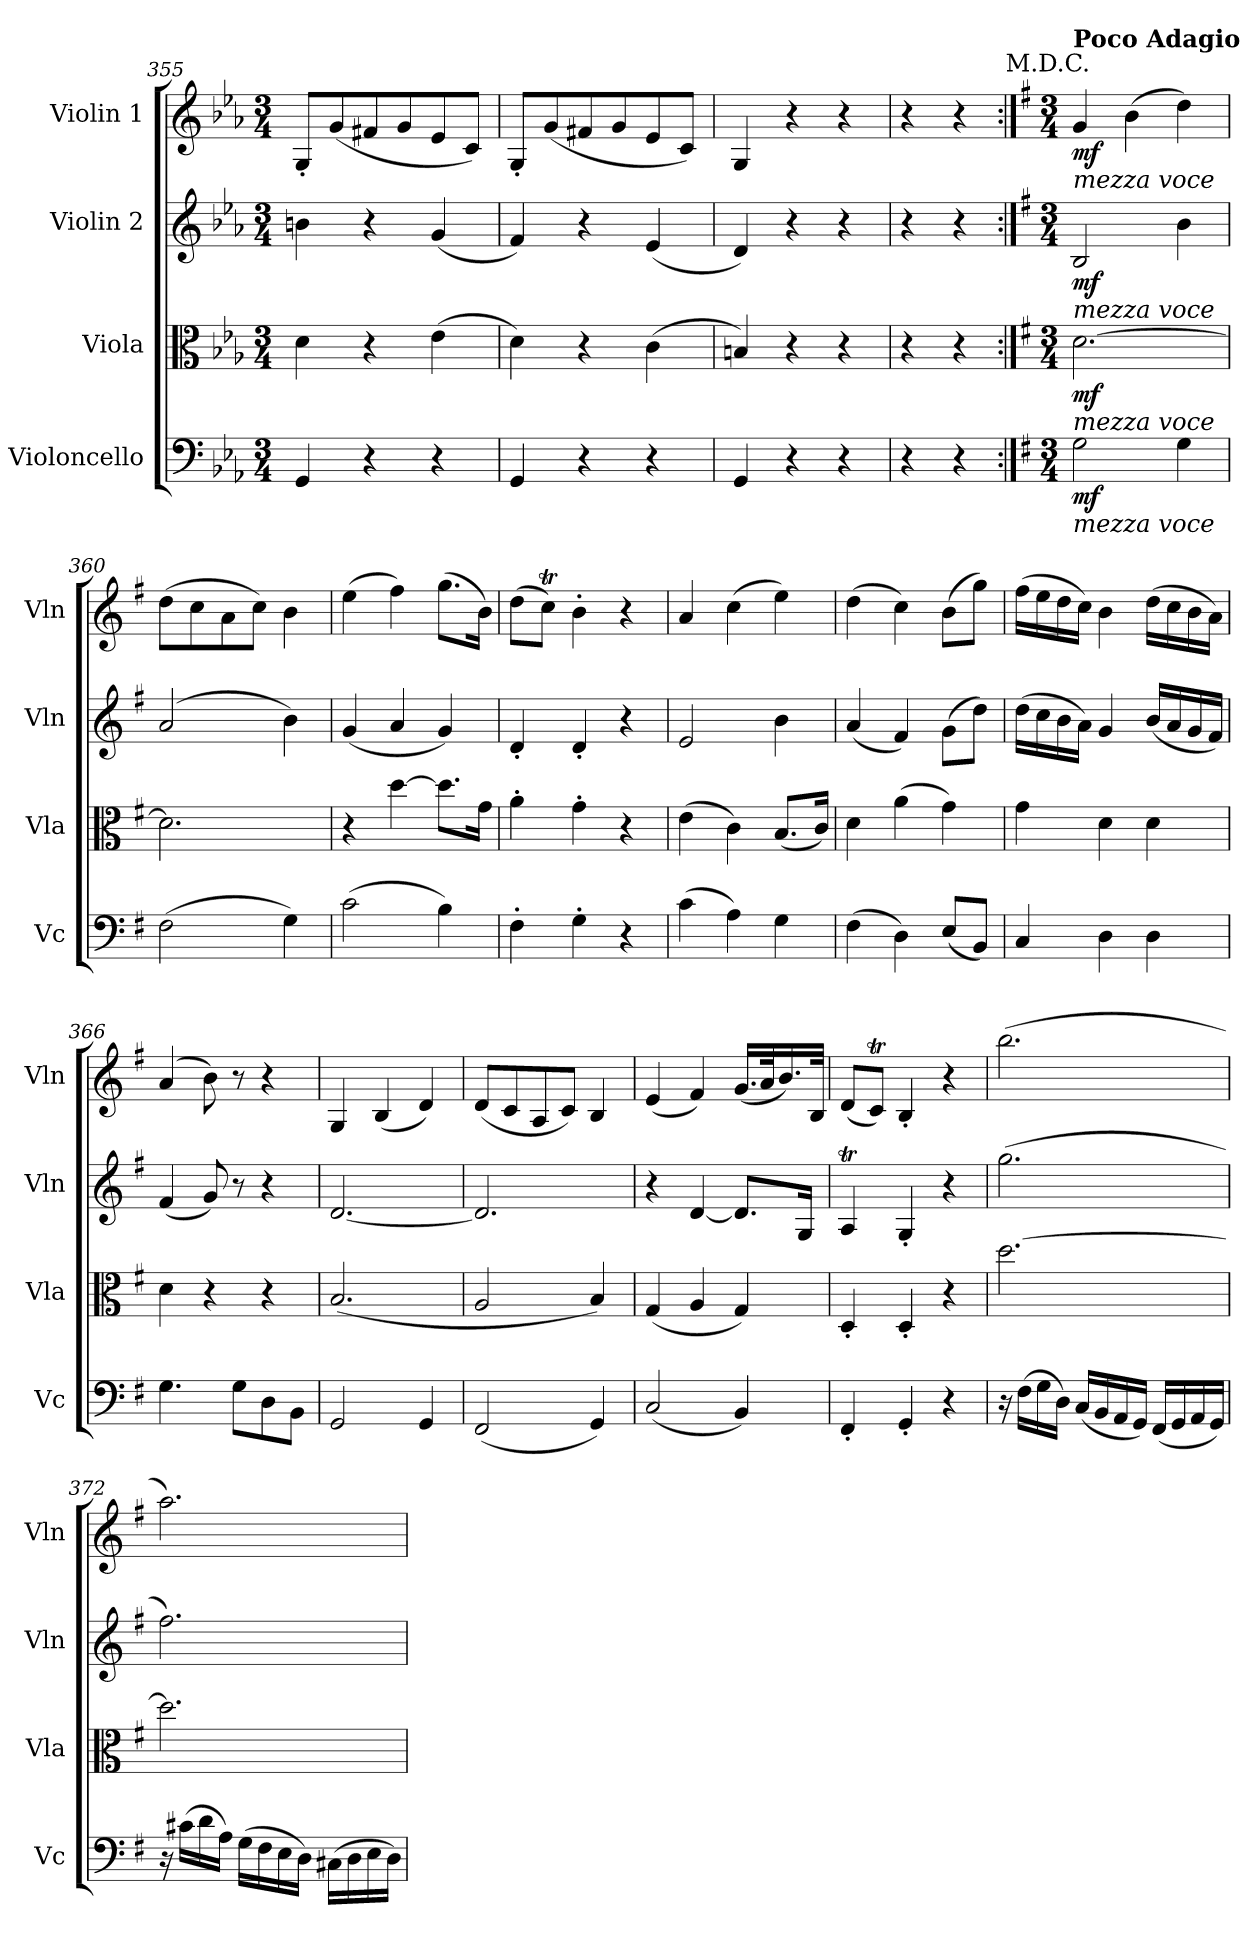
**kern	**dynam	**kern	**dynam	**kern	**dynam	**kern	**dynam
*part4	*part4	*part3	*part3	*part2	*part2	*part1	*part1
*staff4	*staff4	*staff3	*staff3	*staff2	*staff2	*staff1	*staff1
*I"Violoncello	*	*I"Viola	*	*I"Violin 2	*	*I"Violin 1	*
*I'Vc	*	*I'Vla	*	*I'Vln	*	*I'Vln	*
*clefF4	*	*clefC3	*	*clefG2	*	*clefG2	*
*k[b-e-a-]	*	*k[b-e-a-]	*	*k[b-e-a-]	*	*k[b-e-a-]	*
*M3/4	*	*M3/4	*	*M3/4	*	*M3/4	*
=355	=355	=355	=355	=355	=355	=355	=355
4GG/	.	4d\	.	4bn\	.	8G'/L	.
.	.	.	.	.	.	(<8g/	.
4r	.	4r	.	4r	.	8f#X/	.
.	.	.	.	.	.	8g/	.
4r	.	(>4e-\	.	(<4g/	.	8e-/	.
.	.	.	.	.	.	8c/J)	.
=356	=356	=356	=356	=356	=356	=356	=356
4GG/	.	4d\)	.	4f/)	.	8G'/L	.
.	.	.	.	.	.	(<8g/	.
4r	.	4r	.	4r	.	8f#X/	.
.	.	.	.	.	.	8g/	.
4r	.	(>4c\	.	(<4e-/	.	8e-/	.
.	.	.	.	.	.	8c/J)	.
=357	=357	=357	=357	=357	=357	=357	=357
4GG/	.	4Bn/)	.	4d/)	.	4G/	.
4r	.	4r	.	4r	.	4r	.
4r	.	4r	.	4r	.	4r	.
=358	=358	=358	=358	=358	=358	=358	=358
4r	.	4r	.	4r	.	4r	.
4r	.	4r	.	4r	.	4r	.
!	!	!	!	!	!	!LO:TX:a:t=M.D.C.	!
!!LO:PB:g=z
=359:|!	=359:|!	=359:|!	=359:|!	=359:|!	=359:|!	=359:|!	=359:|!
*k[f#]	*	*k[f#]	*	*k[f#]	*	*k[f#]	*
*M3/4	*	*M3/4	*	*M3/4	*	*M3/4	*
!	!	!	!	!	!	!LO:TX:a:B:t=Poco Adagio	!
!	!	!	!	!	!	!LO:TX:b:i:t=mezza voce	!
!	!	!	!	!LO:TX:b:i:t=mezza voce	!	!	!
!	!	!LO:TX:b:i:t=mezza voce	!	!	!	!	!
!LO:TX:b:i:t=mezza voce	!	!	!	!	!	!	!
!	!LO:DY:b	!	!LO:DY:b	!	!LO:DY:b	!	!LO:DY:b
2G\	mf	[2.d\	mf	2B/	mf	4g/	mf
.	.	.	.	.	.	(>4b\	.
4G\	.	.	.	4b\	.	4dd\)	.
=360	=360	=360	=360	=360	=360	=360	=360
(>2F#\	.	2.d\]	.	(>2a/	.	(>8dd\L	.
.	.	.	.	.	.	8cc\	.
.	.	.	.	.	.	8a\	.
.	.	.	.	.	.	8cc\J)	.
4G\)	.	.	.	4b\)	.	4b\	.
=361	=361	=361	=361	=361	=361	=361	=361
(>2c\	.	4r	.	(<4g/	.	(>4ee\	.
.	.	[4dd\	.	4a/	.	4ff#\)	.
4B\)	.	8.dd\L]	.	4g/)	.	(>8.gg\L	.
.	.	16g\Jk	.	.	.	16b\Jk)	.
=362	=362	=362	=362	=362	=362	=362	=362
4F#'\	.	4a'\	.	4d'/	.	(>8dd\L	.
.	.	.	.	.	.	8ccT\J)	.
4G'\	.	4g'\	.	4d'/	.	4b'\	.
4r	.	4r	.	4r	.	4r	.
=363	=363	=363	=363	=363	=363	=363	=363
(>4c\	.	(>4e\	.	2e/	.	4a/	.
4A\)	.	4c\)	.	.	.	(>4cc\	.
4G\	.	(<8.B/L	.	4b\	.	4ee\)	.
.	.	16c/Jk)	.	.	.	.	.
=364	=364	=364	=364	=364	=364	=364	=364
(>4F#\	.	4d\	.	(<4a/	.	(>4dd\	.
4D\)	.	(>4a\	.	4f#/)	.	4cc\)	.
(<8E/L	.	4g\)	.	(>8g\L	.	(>8b\L	.
8BB/J)	.	.	.	8dd\J)	.	8gg\J)	.
!!LO:LB:g=z
=365	=365	=365	=365	=365	=365	=365	=365
4C/	.	4g\	.	(>16dd\LL	.	(>16ff#\LL	.
.	.	.	.	16cc\	.	16ee\	.
.	.	.	.	16b\	.	16dd\	.
.	.	.	.	16a\JJ)	.	16cc\JJ)	.
4D\	.	4d\	.	4g/	.	4b\	.
4D\	.	4d\	.	(<16b/LL	.	(>16dd\LL	.
.	.	.	.	16a/	.	16cc\	.
.	.	.	.	16g/	.	16b\	.
.	.	.	.	16f#/JJ)	.	16a\JJ)	.
=366	=366	=366	=366	=366	=366	=366	=366
4.G\	.	4d\	.	(<4f#/	.	(>4a/	.
.	.	4r	.	8g/)	.	8b\)	.
8G\L	.	.	.	8r	.	8r	.
8D\	.	4r	.	4r	.	4r	.
8BB\J	.	.	.	.	.	.	.
=367	=367	=367	=367	=367	=367	=367	=367
2GG/	.	(>2.B/	.	[2.d/	.	4G/	.
.	.	.	.	.	.	(<4B/	.
4GG/	.	.	.	.	.	4d/)	.
=368	=368	=368	=368	=368	=368	=368	=368
(<2FF#/	.	2A/	.	2.d/]	.	(<8d/L	.
.	.	.	.	.	.	8c/	.
.	.	.	.	.	.	8A/	.
.	.	.	.	.	.	8c/J)	.
4GG/)	.	4B/)	.	.	.	4B/	.
=369	=369	=369	=369	=369	=369	=369	=369
(<2C/	.	(<4G/	.	4r	.	(<4e/	.
.	.	4A/	.	[4d/	.	4f#/)	.
4BB/)	.	4G/)	.	8.d/L]	.	(<16.g/LL	.
.	.	.	.	.	.	32a/K	.
.	.	.	.	.	.	16.b/)	.
.	.	.	.	16G/Jk	.	.	.
.	.	.	.	.	.	32B/JJk	.
=370	=370	=370	=370	=370	=370	=370	=370
4FF#'/	.	4D'/	.	4AT/	.	(<8d/L	.
.	.	.	.	.	.	8cT/J)	.
4GG'/	.	4D'/	.	4G'/	.	4B'/	.
4r	.	4r	.	4r	.	4r	.
!!LO:LB:g=z
=371	=371	=371	=371	=371	=371	=371	=371
16r	.	[2.dd\	.	(>2.gg\	.	(>2.bb\	.
(>16F#\LL	.	.	.	.	.	.	.
16G\	.	.	.	.	.	.	.
16D\JJ)	.	.	.	.	.	.	.
(<16C/LL	.	.	.	.	.	.	.
16BB/	.	.	.	.	.	.	.
16AA/	.	.	.	.	.	.	.
16GG/JJ)	.	.	.	.	.	.	.
(<16FF#/LL	.	.	.	.	.	.	.
16GG/	.	.	.	.	.	.	.
16AA/	.	.	.	.	.	.	.
16GG/JJ)	.	.	.	.	.	.	.
=372	=372	=372	=372	=372	=372	=372	=372
16r	.	2.dd\]	.	2.ff#\)	.	2.aa\)	.
(>16c#X\LL	.	.	.	.	.	.	.
16d\	.	.	.	.	.	.	.
16A\JJ)	.	.	.	.	.	.	.
(>16G\LL	.	.	.	.	.	.	.
16F#\	.	.	.	.	.	.	.
16E\	.	.	.	.	.	.	.
16D\JJ)	.	.	.	.	.	.	.
(>16C#X\LL	.	.	.	.	.	.	.
16D\	.	.	.	.	.	.	.
16E\	.	.	.	.	.	.	.
16D\JJ)	.	.	.	.	.	.	.
=	=	=	=	=	=	=	=
*-	*-	*-	*-	*-	*-	*-	*-
